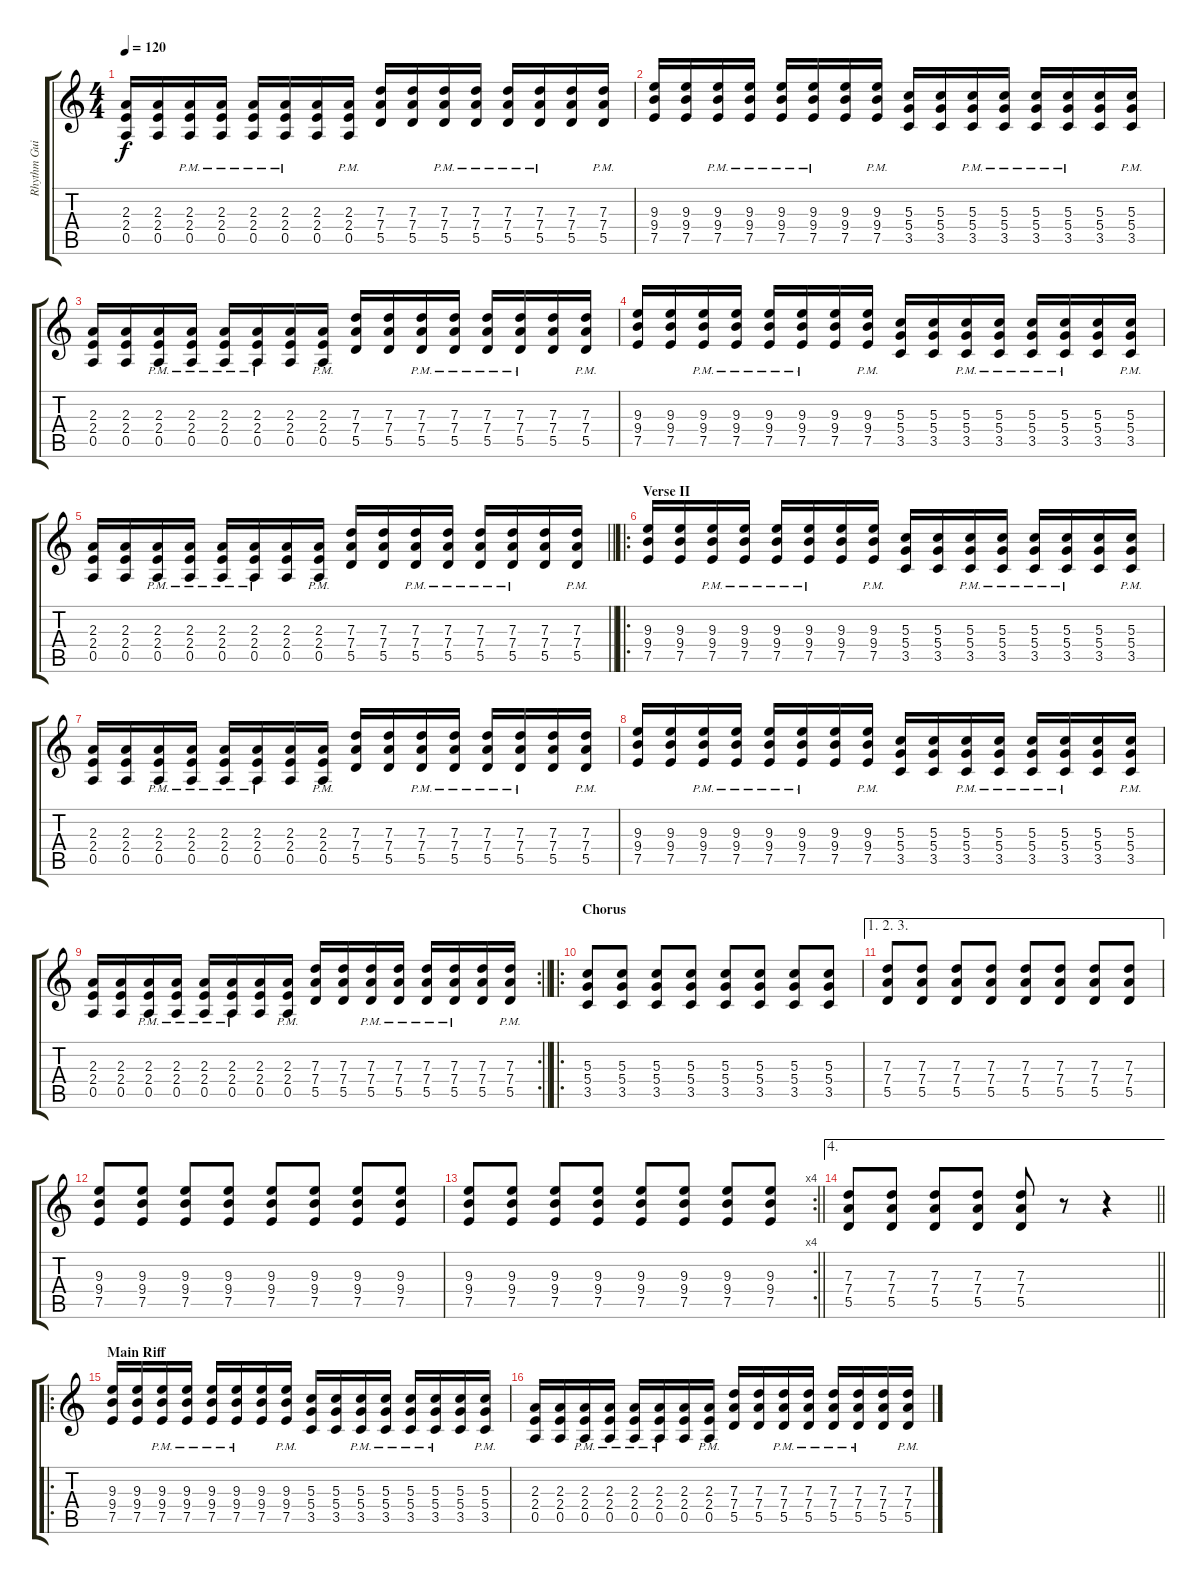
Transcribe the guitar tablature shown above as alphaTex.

\track ("Rhythm Guitar" "Rhythm Gui") {instrument overdrivenguitar}
\staff {score tabs}
\tuning (E4 B3 G3 D3 A2 E2) {hide}
\ts (4 4)
\tempo 120
\clef g2
\ks c
(2.3 2.4 0.5).16{dy f} (2.3 2.4 0.5).16 (2.3{pm} 2.4{pm} 0.5{pm}).16 (2.3{pm} 2.4{pm} 0.5{pm}).16 (2.3{pm} 2.4{pm} 0.5{pm}).16 (2.3{pm} 2.4{pm} 0.5{pm}).16 (2.3 2.4 0.5).16 (2.3{pm} 2.4{pm} 0.5{pm}).16 (7.3 7.4 5.5).16 (7.3 7.4 5.5).16 (7.3{pm} 7.4{pm} 5.5{pm}).16 (7.3{pm} 7.4{pm} 5.5{pm}).16 (7.3{pm} 7.4{pm} 5.5{pm}).16 (7.3{pm} 7.4{pm} 5.5{pm}).16 (7.3 7.4 5.5).16 (7.3{pm} 7.4{pm} 5.5{pm}).16 |
(9.3 9.4 7.5).16 (9.3 9.4 7.5).16 (9.3{pm} 9.4{pm} 7.5{pm}).16 (9.3{pm} 9.4{pm} 7.5{pm}).16 (9.3{pm} 9.4{pm} 7.5{pm}).16 (9.3{pm} 9.4{pm} 7.5{pm}).16 (9.3 9.4 7.5).16 (9.3{pm} 9.4{pm} 7.5{pm}).16 (5.3 5.4 3.5).16 (5.3 5.4 3.5).16 (5.3{pm} 5.4{pm} 3.5{pm}).16 (5.3{pm} 5.4{pm} 3.5{pm}).16 (5.3{pm} 5.4{pm} 3.5{pm}).16 (5.3{pm} 5.4{pm} 3.5{pm}).16 (5.3 5.4 3.5).16 (5.3{pm} 5.4{pm} 3.5{pm}).16 |
(2.3 2.4 0.5).16 (2.3 2.4 0.5).16 (2.3{pm} 2.4{pm} 0.5{pm}).16 (2.3{pm} 2.4{pm} 0.5{pm}).16 (2.3{pm} 2.4{pm} 0.5{pm}).16 (2.3{pm} 2.4{pm} 0.5{pm}).16 (2.3 2.4 0.5).16 (2.3{pm} 2.4{pm} 0.5{pm}).16 (7.3 7.4 5.5).16 (7.3 7.4 5.5).16 (7.3{pm} 7.4{pm} 5.5{pm}).16 (7.3{pm} 7.4{pm} 5.5{pm}).16 (7.3{pm} 7.4{pm} 5.5{pm}).16 (7.3{pm} 7.4{pm} 5.5{pm}).16 (7.3 7.4 5.5).16 (7.3{pm} 7.4{pm} 5.5{pm}).16 |
(9.3 9.4 7.5).16 (9.3 9.4 7.5).16 (9.3{pm} 9.4{pm} 7.5{pm}).16 (9.3{pm} 9.4{pm} 7.5{pm}).16 (9.3{pm} 9.4{pm} 7.5{pm}).16 (9.3{pm} 9.4{pm} 7.5{pm}).16 (9.3 9.4 7.5).16 (9.3{pm} 9.4{pm} 7.5{pm}).16 (5.3 5.4 3.5).16 (5.3 5.4 3.5).16 (5.3{pm} 5.4{pm} 3.5{pm}).16 (5.3{pm} 5.4{pm} 3.5{pm}).16 (5.3{pm} 5.4{pm} 3.5{pm}).16 (5.3{pm} 5.4{pm} 3.5{pm}).16 (5.3 5.4 3.5).16 (5.3{pm} 5.4{pm} 3.5{pm}).16 |
\barLineRight lightlight
(2.3 2.4 0.5).16 (2.3 2.4 0.5).16 (2.3{pm} 2.4{pm} 0.5{pm}).16 (2.3{pm} 2.4{pm} 0.5{pm}).16 (2.3{pm} 2.4{pm} 0.5{pm}).16 (2.3{pm} 2.4{pm} 0.5{pm}).16 (2.3 2.4 0.5).16 (2.3{pm} 2.4{pm} 0.5{pm}).16 (7.3 7.4 5.5).16 (7.3 7.4 5.5).16 (7.3{pm} 7.4{pm} 5.5{pm}).16 (7.3{pm} 7.4{pm} 5.5{pm}).16 (7.3{pm} 7.4{pm} 5.5{pm}).16 (7.3{pm} 7.4{pm} 5.5{pm}).16 (7.3 7.4 5.5).16 (7.3{pm} 7.4{pm} 5.5{pm}).16 |
\ro
\section ("" "Verse II")
(9.3 9.4 7.5).16 (9.3 9.4 7.5).16 (9.3{pm} 9.4{pm} 7.5{pm}).16 (9.3{pm} 9.4{pm} 7.5{pm}).16 (9.3{pm} 9.4{pm} 7.5{pm}).16 (9.3{pm} 9.4{pm} 7.5{pm}).16 (9.3 9.4 7.5).16 (9.3{pm} 9.4{pm} 7.5{pm}).16 (5.3 5.4 3.5).16 (5.3 5.4 3.5).16 (5.3{pm} 5.4{pm} 3.5{pm}).16 (5.3{pm} 5.4{pm} 3.5{pm}).16 (5.3{pm} 5.4{pm} 3.5{pm}).16 (5.3{pm} 5.4{pm} 3.5{pm}).16 (5.3 5.4 3.5).16 (5.3{pm} 5.4{pm} 3.5{pm}).16 |
(2.3 2.4 0.5).16 (2.3 2.4 0.5).16 (2.3{pm} 2.4{pm} 0.5{pm}).16 (2.3{pm} 2.4{pm} 0.5{pm}).16 (2.3{pm} 2.4{pm} 0.5{pm}).16 (2.3{pm} 2.4{pm} 0.5{pm}).16 (2.3 2.4 0.5).16 (2.3{pm} 2.4{pm} 0.5{pm}).16 (7.3 7.4 5.5).16 (7.3 7.4 5.5).16 (7.3{pm} 7.4{pm} 5.5{pm}).16 (7.3{pm} 7.4{pm} 5.5{pm}).16 (7.3{pm} 7.4{pm} 5.5{pm}).16 (7.3{pm} 7.4{pm} 5.5{pm}).16 (7.3 7.4 5.5).16 (7.3{pm} 7.4{pm} 5.5{pm}).16 |
(9.3 9.4 7.5).16 (9.3 9.4 7.5).16 (9.3{pm} 9.4{pm} 7.5{pm}).16 (9.3{pm} 9.4{pm} 7.5{pm}).16 (9.3{pm} 9.4{pm} 7.5{pm}).16 (9.3{pm} 9.4{pm} 7.5{pm}).16 (9.3 9.4 7.5).16 (9.3{pm} 9.4{pm} 7.5{pm}).16 (5.3 5.4 3.5).16 (5.3 5.4 3.5).16 (5.3{pm} 5.4{pm} 3.5{pm}).16 (5.3{pm} 5.4{pm} 3.5{pm}).16 (5.3{pm} 5.4{pm} 3.5{pm}).16 (5.3{pm} 5.4{pm} 3.5{pm}).16 (5.3 5.4 3.5).16 (5.3{pm} 5.4{pm} 3.5{pm}).16 |
\rc 2
\barLineRight lightlight
(2.3 2.4 0.5).16 (2.3 2.4 0.5).16 (2.3{pm} 2.4{pm} 0.5{pm}).16 (2.3{pm} 2.4{pm} 0.5{pm}).16 (2.3{pm} 2.4{pm} 0.5{pm}).16 (2.3{pm} 2.4{pm} 0.5{pm}).16 (2.3 2.4 0.5).16 (2.3{pm} 2.4{pm} 0.5{pm}).16 (7.3 7.4 5.5).16 (7.3 7.4 5.5).16 (7.3{pm} 7.4{pm} 5.5{pm}).16 (7.3{pm} 7.4{pm} 5.5{pm}).16 (7.3{pm} 7.4{pm} 5.5{pm}).16 (7.3{pm} 7.4{pm} 5.5{pm}).16 (7.3 7.4 5.5).16 (7.3{pm} 7.4{pm} 5.5{pm}).16 |
\ro
\section ("" "Chorus")
(5.3 5.4 3.5).8 (5.3 5.4 3.5).8 (5.3 5.4 3.5).8 (5.3 5.4 3.5).8 (5.3 5.4 3.5).8 (5.3 5.4 3.5).8 (5.3 5.4 3.5).8 (5.3 5.4 3.5).8 |
\ae (1 2 3)
(7.3 7.4 5.5).8 (7.3 7.4 5.5).8 (7.3 7.4 5.5).8 (7.3 7.4 5.5).8 (7.3 7.4 5.5).8 (7.3 7.4 5.5).8 (7.3 7.4 5.5).8 (7.3 7.4 5.5).8 |
(9.3 9.4 7.5).8 (9.3 9.4 7.5).8 (9.3 9.4 7.5).8 (9.3 9.4 7.5).8 (9.3 9.4 7.5).8 (9.3 9.4 7.5).8 (9.3 9.4 7.5).8 (9.3 9.4 7.5).8 |
\rc 4
\barLineRight lightlight
(9.3 9.4 7.5).8 (9.3 9.4 7.5).8 (9.3 9.4 7.5).8 (9.3 9.4 7.5).8 (9.3 9.4 7.5).8 (9.3 9.4 7.5).8 (9.3 9.4 7.5).8 (9.3 9.4 7.5).8 |
\ae 4
\barLineRight lightlight
(7.3 7.4 5.5).8 (7.3 7.4 5.5).8 (7.3 7.4 5.5).8 (7.3 7.4 5.5).8 (7.3 7.4 5.5).8 r.8 r.4 |
\ro
\section ("" "Main Riff")
(9.3 9.4 7.5).16 (9.3 9.4 7.5).16 (9.3{pm} 9.4{pm} 7.5{pm}).16 (9.3{pm} 9.4{pm} 7.5{pm}).16 (9.3{pm} 9.4{pm} 7.5{pm}).16 (9.3{pm} 9.4{pm} 7.5{pm}).16 (9.3 9.4 7.5).16 (9.3{pm} 9.4{pm} 7.5{pm}).16 (5.3 5.4 3.5).16 (5.3 5.4 3.5).16 (5.3{pm} 5.4{pm} 3.5{pm}).16 (5.3{pm} 5.4{pm} 3.5{pm}).16 (5.3{pm} 5.4{pm} 3.5{pm}).16 (5.3{pm} 5.4{pm} 3.5{pm}).16 (5.3 5.4 3.5).16 (5.3{pm} 5.4{pm} 3.5{pm}).16 |
(2.3 2.4 0.5).16 (2.3 2.4 0.5).16 (2.3{pm} 2.4{pm} 0.5{pm}).16 (2.3{pm} 2.4{pm} 0.5{pm}).16 (2.3{pm} 2.4{pm} 0.5{pm}).16 (2.3{pm} 2.4{pm} 0.5{pm}).16 (2.3 2.4 0.5).16 (2.3{pm} 2.4{pm} 0.5{pm}).16 (7.3 7.4 5.5).16 (7.3 7.4 5.5).16 (7.3{pm} 7.4{pm} 5.5{pm}).16 (7.3{pm} 7.4{pm} 5.5{pm}).16 (7.3{pm} 7.4{pm} 5.5{pm}).16 (7.3{pm} 7.4{pm} 5.5{pm}).16 (7.3 7.4 5.5).16 (7.3{pm} 7.4{pm} 5.5{pm}).16
